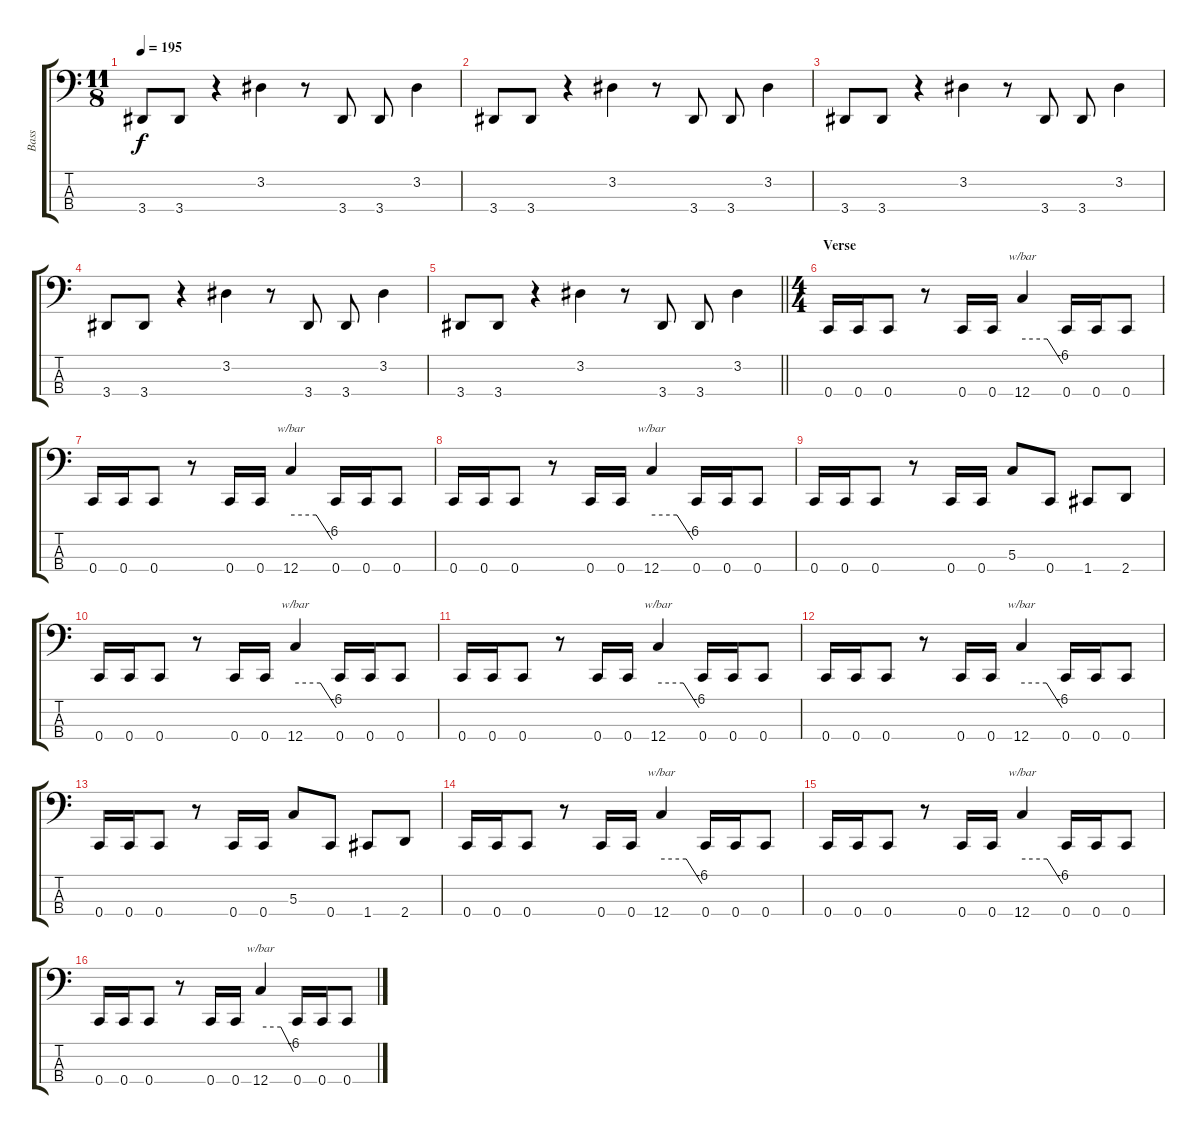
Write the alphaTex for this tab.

\track ("Bass" "Bass") {instrument electricbassfinger}
\staff {score tabs}
\tuning (F2 C2 G1 C1) {hide}
\ts (11 8)
\tempo 195
\clef f4
\ks c
3.4.8{dy f} 3.4.8 r.4 3.2.4 r.8 3.4.8 3.4.8 3.2.4 |
3.4.8 3.4.8 r.4 3.2.4 r.8 3.4.8 3.4.8 3.2.4 |
3.4.8 3.4.8 r.4 3.2.4 r.8 3.4.8 3.4.8 3.2.4 |
3.4.8 3.4.8 r.4 3.2.4 r.8 3.4.8 3.4.8 3.2.4 |
\barLineRight lightlight
3.4.8 3.4.8 r.4 3.2.4 r.8 3.4.8 3.4.8 3.2.4 |
\ts (4 4)
\section ("" "Verse")
0.4.16{instrument electricbassfinger} 0.4.16 0.4.8 r.8 0.4.16 0.4.16 12.4.4{tbe (custom default 0 0 37 0 60 -24)} 0.4.16 0.4.16 0.4.8 |
0.4.16 0.4.16 0.4.8 r.8 0.4.16 0.4.16 12.4.4{tbe (custom default 0 0 37 0 60 -24)} 0.4.16 0.4.16 0.4.8 |
0.4.16 0.4.16 0.4.8 r.8 0.4.16 0.4.16 12.4.4{tbe (custom default 0 0 37 0 60 -24)} 0.4.16 0.4.16 0.4.8 |
0.4.16 0.4.16 0.4.8 r.8 0.4.16 0.4.16 5.3.8 0.4.8 1.4.8 2.4.8 |
0.4.16 0.4.16 0.4.8 r.8 0.4.16 0.4.16 12.4.4{tbe (custom default 0 0 37 0 60 -24)} 0.4.16 0.4.16 0.4.8 |
0.4.16 0.4.16 0.4.8 r.8 0.4.16 0.4.16 12.4.4{tbe (custom default 0 0 37 0 60 -24)} 0.4.16 0.4.16 0.4.8 |
0.4.16 0.4.16 0.4.8 r.8 0.4.16 0.4.16 12.4.4{tbe (custom default 0 0 37 0 60 -24)} 0.4.16 0.4.16 0.4.8 |
0.4.16 0.4.16 0.4.8 r.8 0.4.16 0.4.16 5.3.8 0.4.8 1.4.8 2.4.8 |
0.4.16 0.4.16 0.4.8 r.8 0.4.16 0.4.16 12.4.4{tbe (custom default 0 0 37 0 60 -24)} 0.4.16 0.4.16 0.4.8 |
0.4.16 0.4.16 0.4.8 r.8 0.4.16 0.4.16 12.4.4{tbe (custom default 0 0 37 0 60 -24)} 0.4.16 0.4.16 0.4.8 |
0.4.16 0.4.16 0.4.8 r.8 0.4.16 0.4.16 12.4.4{tbe (custom default 0 0 37 0 60 -24)} 0.4.16 0.4.16 0.4.8
